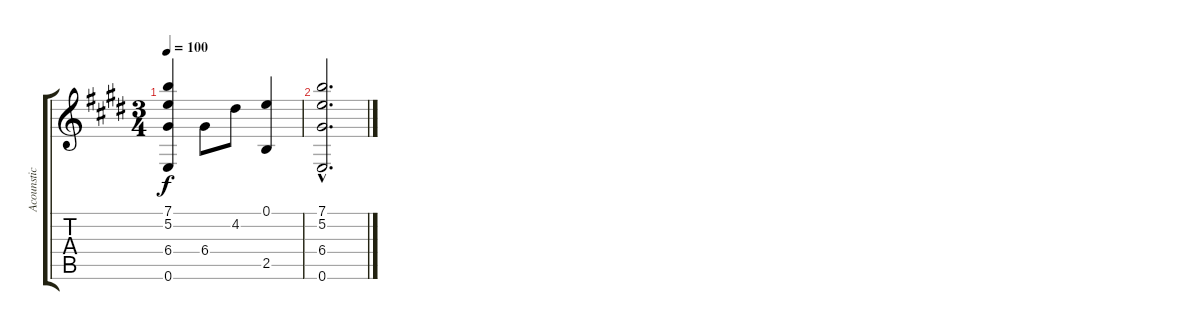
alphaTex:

\track ("Acounstic Guitar" "Acounstic ") {instrument acousticguitarnylon}
\staff {score tabs}
\tuning (E4 B3 G3 D3 A2 E2) {hide}
\ts (3 4)
\tempo 100
\clef g2
\ks e
(7.1 5.2 6.4 0.6).4{dy f} 6.4.8 4.2.8 (0.1 2.5).4 |
(7.1{hac} 5.2{hac} 6.4{hac} 0.6{hac}).2{d}
